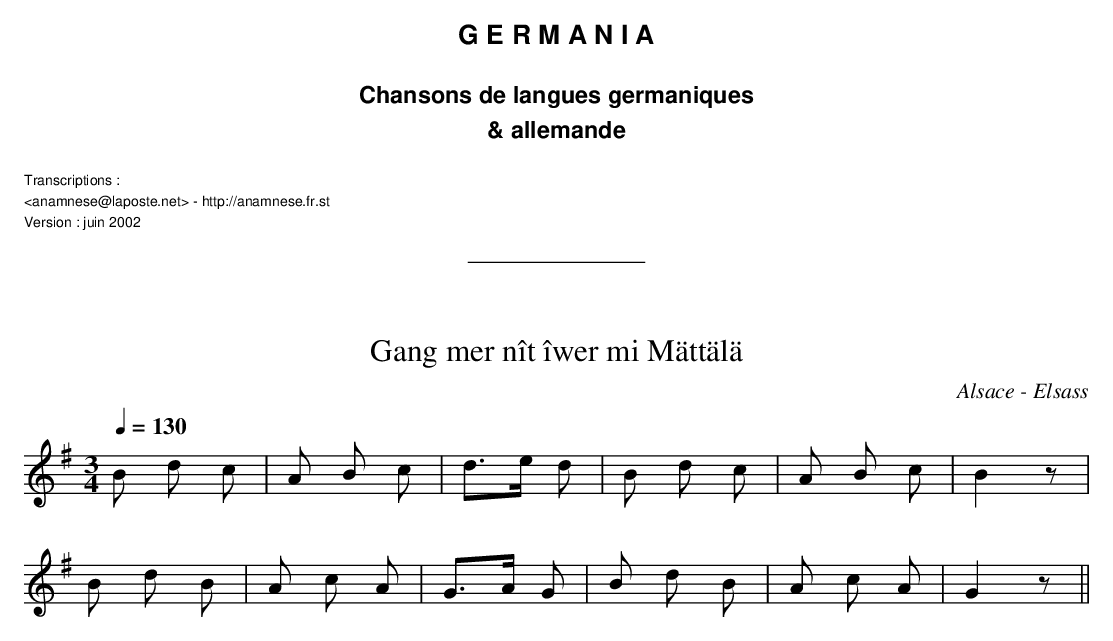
X:1
T:Gang mer nît îwer mi Mättälä
O:Alsace - Elsass
M:3/4
L:1/8
Q:1/4=130
K:G
B d c | A B c | d>e d | B d c | A B c | B2 z |
B d B | A c A | G>A G | B d B | A c A | G2 z ||
W:
